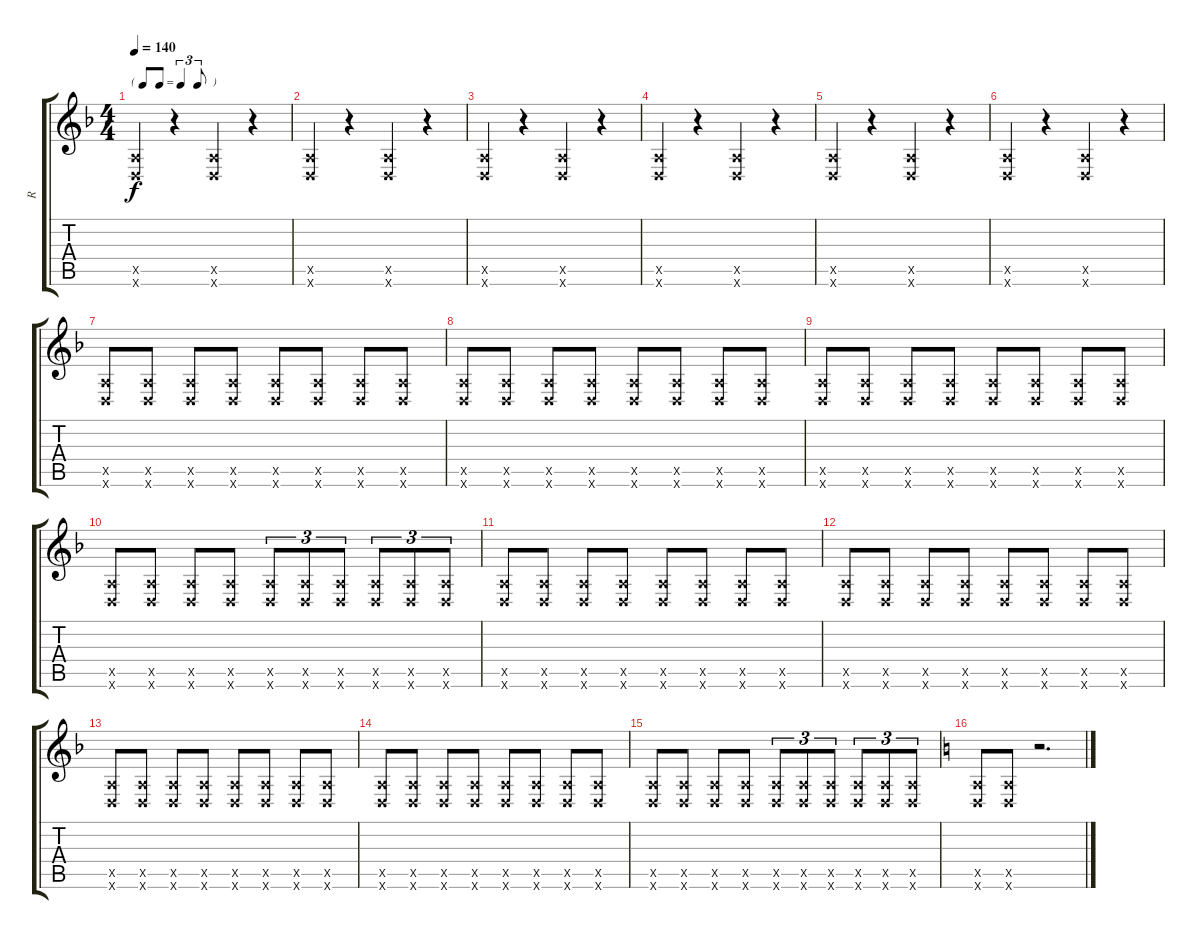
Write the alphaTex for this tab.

\track ("R" "R") {instrument acousticguitarsteel}
\staff {score tabs}
\tuning (E4 B3 G3 D3 A2 D2) {hide}
\ts (4 4)
\tf triplet8th
\tempo 140
\clef g2
\ks dminor
(0.5{x} 0.6{x}).4{dy f} r.4 (0.5{x} 0.6{x}).4 r.4 |
(0.5{x} 0.6{x}).4 r.4 (0.5{x} 0.6{x}).4 r.4 |
(0.5{x} 0.6{x}).4 r.4 (0.5{x} 0.6{x}).4 r.4 |
(0.5{x} 0.6{x}).4 r.4 (0.5{x} 0.6{x}).4 r.4 |
(0.5{x} 0.6{x}).4 r.4 (0.5{x} 0.6{x}).4 r.4 |
(0.5{x} 0.6{x}).4 r.4 (0.5{x} 0.6{x}).4 r.4 |
(0.5{x} 0.6{x}).8 (0.5{x} 0.6{x}).8 (0.5{x} 0.6{x}).8 (0.5{x} 0.6{x}).8 (0.5{x} 0.6{x}).8 (0.5{x} 0.6{x}).8 (0.5{x} 0.6{x}).8 (0.5{x} 0.6{x}).8 |
(0.5{x} 0.6{x}).8 (0.5{x} 0.6{x}).8 (0.5{x} 0.6{x}).8 (0.5{x} 0.6{x}).8 (0.5{x} 0.6{x}).8 (0.5{x} 0.6{x}).8 (0.5{x} 0.6{x}).8 (0.5{x} 0.6{x}).8 |
(0.5{x} 0.6{x}).8 (0.5{x} 0.6{x}).8 (0.5{x} 0.6{x}).8 (0.5{x} 0.6{x}).8 (0.5{x} 0.6{x}).8 (0.5{x} 0.6{x}).8 (0.5{x} 0.6{x}).8 (0.5{x} 0.6{x}).8 |
(0.5{x} 0.6{x}).8 (0.5{x} 0.6{x}).8 (0.5{x} 0.6{x}).8 (0.5{x} 0.6{x}).8 (0.5{x} 0.6{x}).8{tu (3 2)} (0.5{x} 0.6{x}).8{tu (3 2)} (0.5{x} 0.6{x}).8{tu (3 2)} (0.5{x} 0.6{x}).8{tu (3 2)} (0.5{x} 0.6{x}).8{tu (3 2)} (0.5{x} 0.6{x}).8{tu (3 2)} |
(0.5{x} 0.6{x}).8 (0.5{x} 0.6{x}).8 (0.5{x} 0.6{x}).8 (0.5{x} 0.6{x}).8 (0.5{x} 0.6{x}).8 (0.5{x} 0.6{x}).8 (0.5{x} 0.6{x}).8 (0.5{x} 0.6{x}).8 |
(0.5{x} 0.6{x}).8 (0.5{x} 0.6{x}).8 (0.5{x} 0.6{x}).8 (0.5{x} 0.6{x}).8 (0.5{x} 0.6{x}).8 (0.5{x} 0.6{x}).8 (0.5{x} 0.6{x}).8 (0.5{x} 0.6{x}).8 |
(0.5{x} 0.6{x}).8 (0.5{x} 0.6{x}).8 (0.5{x} 0.6{x}).8 (0.5{x} 0.6{x}).8 (0.5{x} 0.6{x}).8 (0.5{x} 0.6{x}).8 (0.5{x} 0.6{x}).8 (0.5{x} 0.6{x}).8 |
(0.5{x} 0.6{x}).8 (0.5{x} 0.6{x}).8 (0.5{x} 0.6{x}).8 (0.5{x} 0.6{x}).8 (0.5{x} 0.6{x}).8 (0.5{x} 0.6{x}).8 (0.5{x} 0.6{x}).8 (0.5{x} 0.6{x}).8 |
(0.5{x} 0.6{x}).8 (0.5{x} 0.6{x}).8 (0.5{x} 0.6{x}).8 (0.5{x} 0.6{x}).8 (0.5{x} 0.6{x}).8{tu (3 2)} (0.5{x} 0.6{x}).8{tu (3 2)} (0.5{x} 0.6{x}).8{tu (3 2)} (0.5{x} 0.6{x}).8{tu (3 2)} (0.5{x} 0.6{x}).8{tu (3 2)} (0.5{x} 0.6{x}).8{tu (3 2)} |
\ks aminor
(0.5{x} 0.6{x}).8 (0.5{x} 0.6{x}).8 r.2{d}
